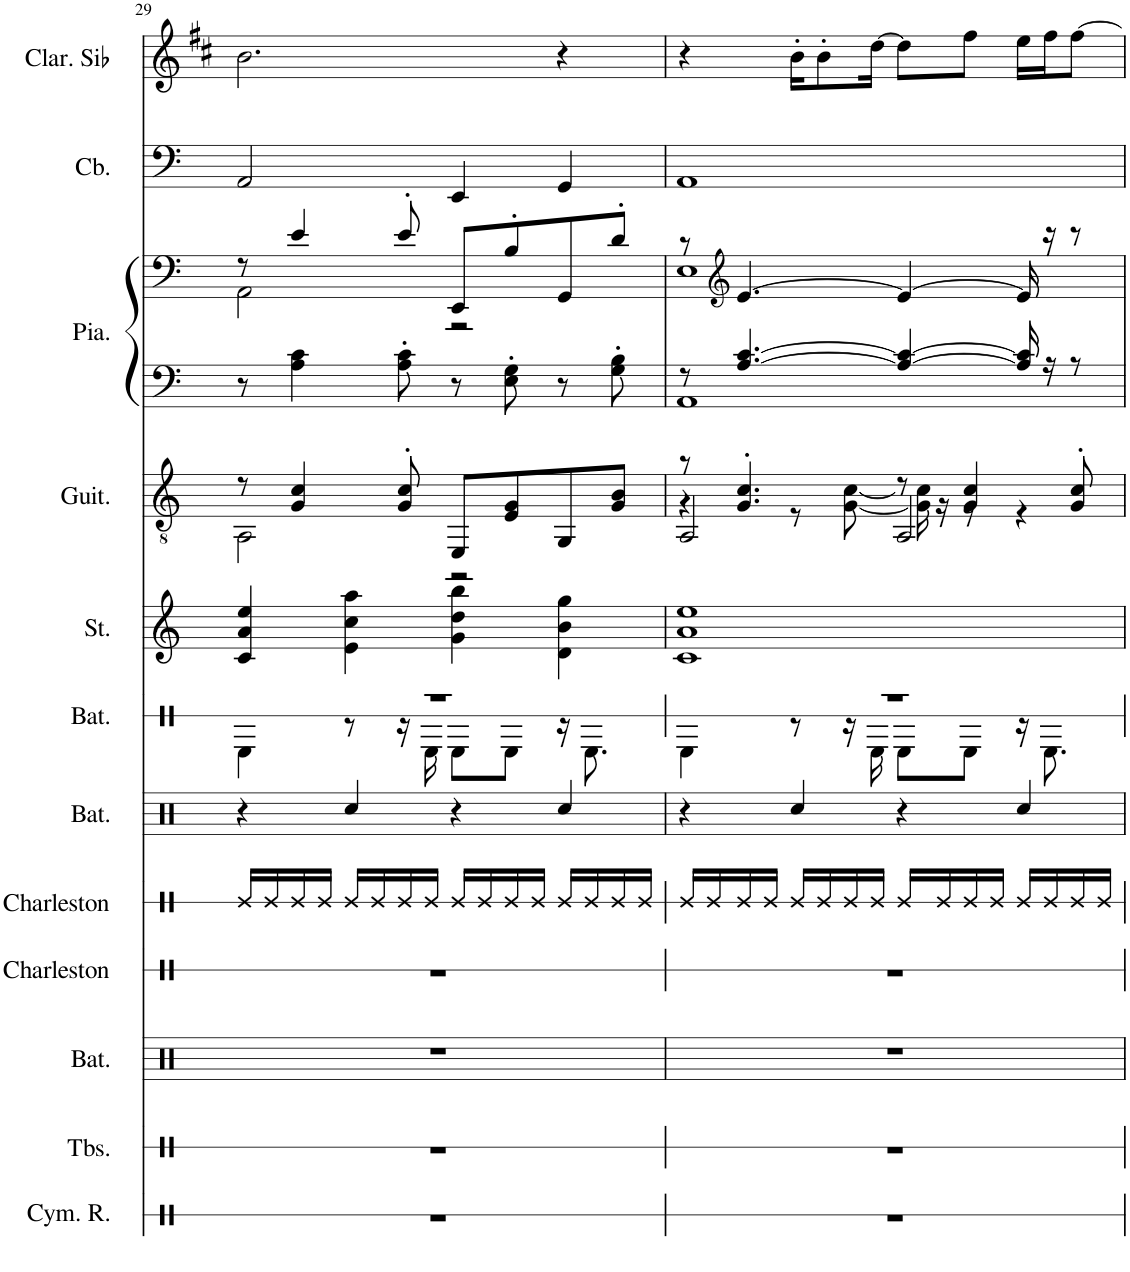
**kern	**kern	**kern	**kern	**kern	**kern	**kern	**kern	**kern	**kern	**kern	**kern	**kern
*part12	*part11	*part10	*part9	*part8	*part7	*part6	*part5	*part4	*part3	*part3	*part2	*part1
*staff13	*staff12	*staff11	*staff10	*staff9	*staff8	*staff7	*staff6	*staff5	*staff4	*staff3	*staff2	*staff1
*I"Cymbale ride	*I"Tablas	*I"Batterie	*I"Charleston	*I"Charleston	*I"Batterie	*I"Batterie	*I"Cordes, String Ensemble 2	*I"Guitare classique, Acoustic Guitar (nylon)	*I"Piano, Acoustic Grand Piano	*	*I"Contrebasse, Acoustic Bass	*I"Clarinette en Sib
*I'Cym. R.	*I'Tbs.	*I'Bat.	*I'Charleston	*I'Charleston	*I'Bat.	*I'Bat.	*I'St.	*I'Guit.	*I'Pia.	*	*I'Cb.	*I'Clar. Sib
!!LO:PB:g=z
*clefX	*clefX	*clefX	*clefX	*clefX	*clefX	*clefX	*clefG2	*clefGv2	*clefG2	*clefG2	*clefF4	*clefG2
*	*	*	*	*	*	*	*	*	*	*	*Trd7c12	*Trd1c2
*k[]	*k[]	*k[]	*k[]	*k[]	*k[]	*k[]	*k[]	*k[]	*k[]	*k[]	*k[]	*k[f#c#]
*M4/4	*M4/4	*M4/4	*M4/4	*M4/4	*M4/4	*M4/4	*M4/4	*M4/4	*M4/4	*M4/4	*M4/4	*M4/4
=29	=29	=29	=29	=29	=29	=29	=29	=29	=29	=29	=29	=29
*	*	*	*	*	*	*^	*	*^	*	*^	*	*
1r	1r	1r	1r	16Re/LL	4r	1r	4RE\	4c/ 4a/ 4ee/	8r	2AA\	8r	8r	2AA\	2AA/	2.b\
.	.	.	.	16Re/	.	.	.	.	.	.	.	.	.	.	.
.	.	.	.	16Re/	.	.	.	.	4G/ 4c/	.	4A\ 4c\	4e/	.	.	.
.	.	.	.	16Re/JJ	.	.	.	.	.	.	.	.	.	.	.
.	.	.	.	16Re/LL	4Rcc/	.	8r	4e\ 4cc\ 4aa\	.	.	.	.	.	.	.
.	.	.	.	16Re/	.	.	.	.	.	.	.	.	.	.	.
.	.	.	.	16Re/	.	.	16r	.	8G/' 8c/'	.	8A\' 8c\'	8e'/	.	.	.
.	.	.	.	16Re/JJ	.	.	16RE\	.	.	.	.	.	.	.	.
.	.	.	.	16Re/LL	4r	.	8RE\L	4g\ 4dd\ 4bb\	8EE/L	2r	8r	8EE/L	2r	4EE/	.
.	.	.	.	16Re/	.	.	.	.	.	.	.	.	.	.	.
.	.	.	.	16Re/	.	.	8RE\J	.	8E/ 8G/	.	8E\' 8G\'	8B'/	.	.	.
.	.	.	.	16Re/JJ	.	.	.	.	.	.	.	.	.	.	.
.	.	.	.	16Re/LL	4Rcc/	.	16r	4d\ 4b\ 4gg\	8GG/	.	8r	8GG/	.	4GG/	4r
.	.	.	.	16Re/	.	.	8.RE\	.	.	.	.	.	.	.	.
.	.	.	.	16Re/	.	.	.	.	8G/ 8B/J	.	8G\' 8B\'	8d'/J	.	.	.
.	.	.	.	16Re/JJ	.	.	.	.	.	.	.	.	.	.	.
=30	=30	=30	=30	=30	=30	=30	=30	=30	=30	=30	=30	=30	=30	=30	=30
*	*	*	*	*	*	*	*	*	*	*^	*^	*	*	*	*
1r	1r	1r	1r	16Re/LL	4r	1r	4RE\	1c 1a 1ee	8r	4r	2AA/	8r	1AA	8r	1E	1AA	4r
.	.	.	.	16Re/	.	.	.	.	.	.	.	.	.	.	.	.	.
*	*	*	*	*	*	*	*	*	*	*	*	*	*	*clefG2	*	*	*
.	.	.	.	16Re/	.	.	.	.	4.G/' 4.c/'	.	.	[4.A/ [4.c/	.	[4.e/	.	.	.
.	.	.	.	16Re/JJ	.	.	.	.	.	.	.	.	.	.	.	.	.
.	.	.	.	16Re/LL	4Rcc/	.	8r	.	.	8r	.	.	.	.	.	.	16b'\KL
.	.	.	.	16Re/	.	.	.	.	.	.	.	.	.	.	.	.	8b'\
.	.	.	.	16Re/	.	.	16r	.	.	[8G\ [8c\	.	.	.	.	.	.	.
.	.	.	.	16Re/JJ	.	.	16RE\	.	.	.	.	.	.	.	.	.	[16dd\Jk
.	.	.	.	16Re/LL	4r	.	8RE\L	.	8r	16G\] 16c\]	2AA/	4A/_ 4c/_	.	4e/_	.	.	8dd\L]
.	.	.	.	16Re/	.	.	.	.	.	16r	.	.	.	.	.	.	.
.	.	.	.	16Re/	.	.	8RE\J	.	4G/ 4c/	8r	.	.	.	.	.	.	8ff#\J
.	.	.	.	16Re/JJ	.	.	.	.	.	.	.	.	.	.	.	.	.
.	.	.	.	16Re/LL	4Rcc/	.	16r	.	.	4r	.	16A/] 16c/]	.	16e/]	.	.	16ee\LL
.	.	.	.	16Re/	.	.	8.RE\	.	.	.	.	16r	.	16r	.	.	16ff#\J
.	.	.	.	16Re/	.	.	.	.	8G/' 8c/'	.	.	8r	.	8r	.	.	[8ff#\J
.	.	.	.	16Re/JJ	.	.	.	.	.	.	.	.	.	.	.	.	.
*	*	*	*	*	*	*	*	*	*v	*v	*v	*	*	*	*	*	*
*	*	*	*	*	*	*	*	*	*	*v	*v	*	*	*	*
*	*	*	*	*	*	*v	*v	*	*	*	*v	*v	*	*
=	=	=	=	=	=	=	=	=	=	=	=	=
*-	*-	*-	*-	*-	*-	*-	*-	*-	*-	*-	*-	*-
